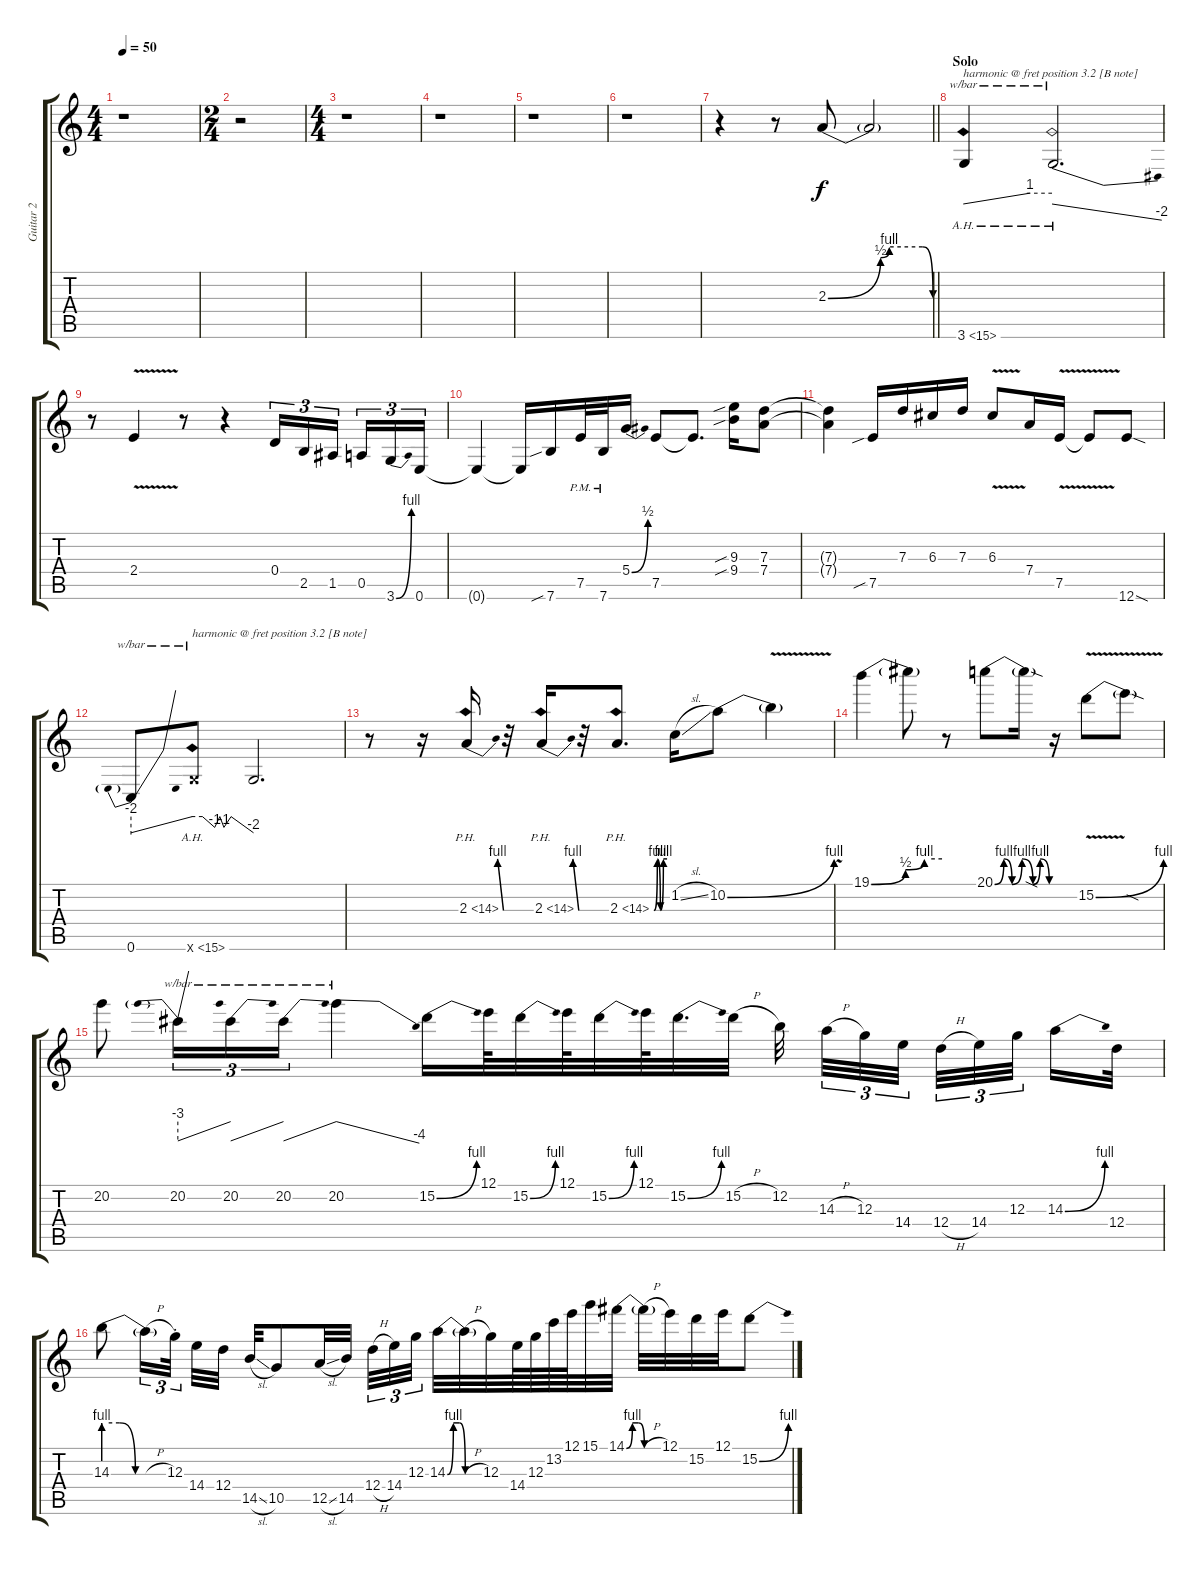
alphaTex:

\track ("Guitar 2" "Guitar 2") {instrument distortionguitar}
\staff {score tabs}
\tuning (E4 B3 G3 D3 A2 E2) {hide}
\ts (4 4)
\tempo 50
\clef g2
\ks c
r.1{dy f} |
\ts (2 4)
r.2 |
\ts (4 4)
r.1 |
r.1 |
r.1 |
r.1 |
\barLineRight lightlight
r.4 r.8 2.3{be (custom 0 0 30 2 35 4 54 4 60 0)}.8 2.3{t}.2 |
\section ("" "Solo")
3.6{ah 12}.4{tbe (custom default 0 0 45 4 60 4) txt "harmonic @ fret position 3.2 [B note]"} 3.6{ah 12 t}.2{d tbe (dive default 0 0 60 -8)} |
r.8 2.4{v}.4 r.8 r.4 0.4.16{tu (3 2)} 2.5.16{tu (3 2)} 1.5.16{tu (3 2) beam splitsecondary} 0.5.16{tu (3 2)} 3.6{be (bend 0 0 60 4)}.16{tu (3 2)} 0.6.16{tu (3 2)} |
0.6{t}.4 0.6{t}.16 7.6{sib}.16 7.5{pm}.32 7.6{pm}.32 5.4{be (bend 0 0 60 2)}.16 7.5.8 7.5{t}.8{d} (9.3{sib} 9.4{sib}).16 (7.3 7.4).8 |
(7.3{t} 7.4{t}).4 7.5{sib}.16 7.3.16 6.3.16 7.3.16 6.3{v}.8 7.4.16 7.5{v}.16 7.5{t}.8 12.6{sod}.8 |
0.6.8{tbe (predivedive default 0 -8 60 0)} 3.6{ah 12 x}.8{tbe (custom default 0 0 10 0 22 -4 27 0 31 -4 38 0 60 -8) txt "harmonic @ fret position 3.2 [B note]"} 3.6{t}.2{d} |
r.8 r.16 2.3{be (bend 0 0 60 4) ph 12}.16 r.32 2.3{be (bend 0 0 60 4) ph 12}.16 r.32 2.3{be (custom 0 0 15 4 29 0 43 4 60 4) ph 12}.8{d} 1.2{sl}.16 10.2{be (bend 0 0 60 4)}.8 10.2{v t}.4 |
19.1{be (custom 0 0 29 2 45 4 60 4)}.4 19.1{t}.8 r.8 20.1{be (custom 0 0 10 4 19 0 30 4 42 0 50 4 60 0)}.8 20.1{sod t}.16 r.16 15.2{be (bend 0 0 60 4) v}.8 15.2{sod t}.8 |
20.2.8 20.2.16{tu (3 2) tbe (predivedive default 0 -12 60 0)} 20.2.16{tu (3 2) tbe (dive default 0 -12 60 0)} 20.2.16{tu (3 2) tbe (dive default 0 -12 60 0)} 20.2.4{tbe (dive default 0 0 60 -16)} 15.2{be (bend 0 0 60 4)}.16 12.1.64 15.2{be (bend 0 0 60 4)}.32 12.1.64 15.2{be (bend 0 0 60 4)}.32 12.1.64 15.2{be (bend 0 0 60 4)}.32{d} 15.2{h}.32 12.2.32{beam splitsecondary} 14.3{h}.32{tu (3 2)} 12.3.32{tu (3 2)} 14.4.32{tu (3 2) beam splitsecondary} 12.4{h}.32{tu (3 2)} 14.4.32{tu (3 2)} 12.3.32{tu (3 2) beam splitsecondary} 14.3{be (bend 0 0 60 4)}.16 12.4.32 |
14.3{be (custom 0 4 15 4 30 0 60 0)}.8 14.3{h t}.16{tu (3 2)} 12.3{st}.32{tu (3 2) beam splitsecondary} 14.4.32 12.4.32 14.5{sl}.32 10.5.8 12.5{sl}.32 14.5.32{beam splitsecondary} 12.4{h}.32{tu (3 2)} 14.4.32{tu (3 2)} 12.3.32{tu (3 2) beam splitsecondary} 14.3{be (custom 0 0 10 4 20 4 30 0 60 0)}.32 14.3{h t}.32 12.3.32 14.4.64 12.3.64 13.2.64 12.1.64 15.1.32 14.1{be (custom 0 0 10 4 20 4 30 0 60 0)}.32 14.1{h t}.32 12.1.32 15.2.32 12.1.32 15.2{be (bend 0 0 60 4)}.8
